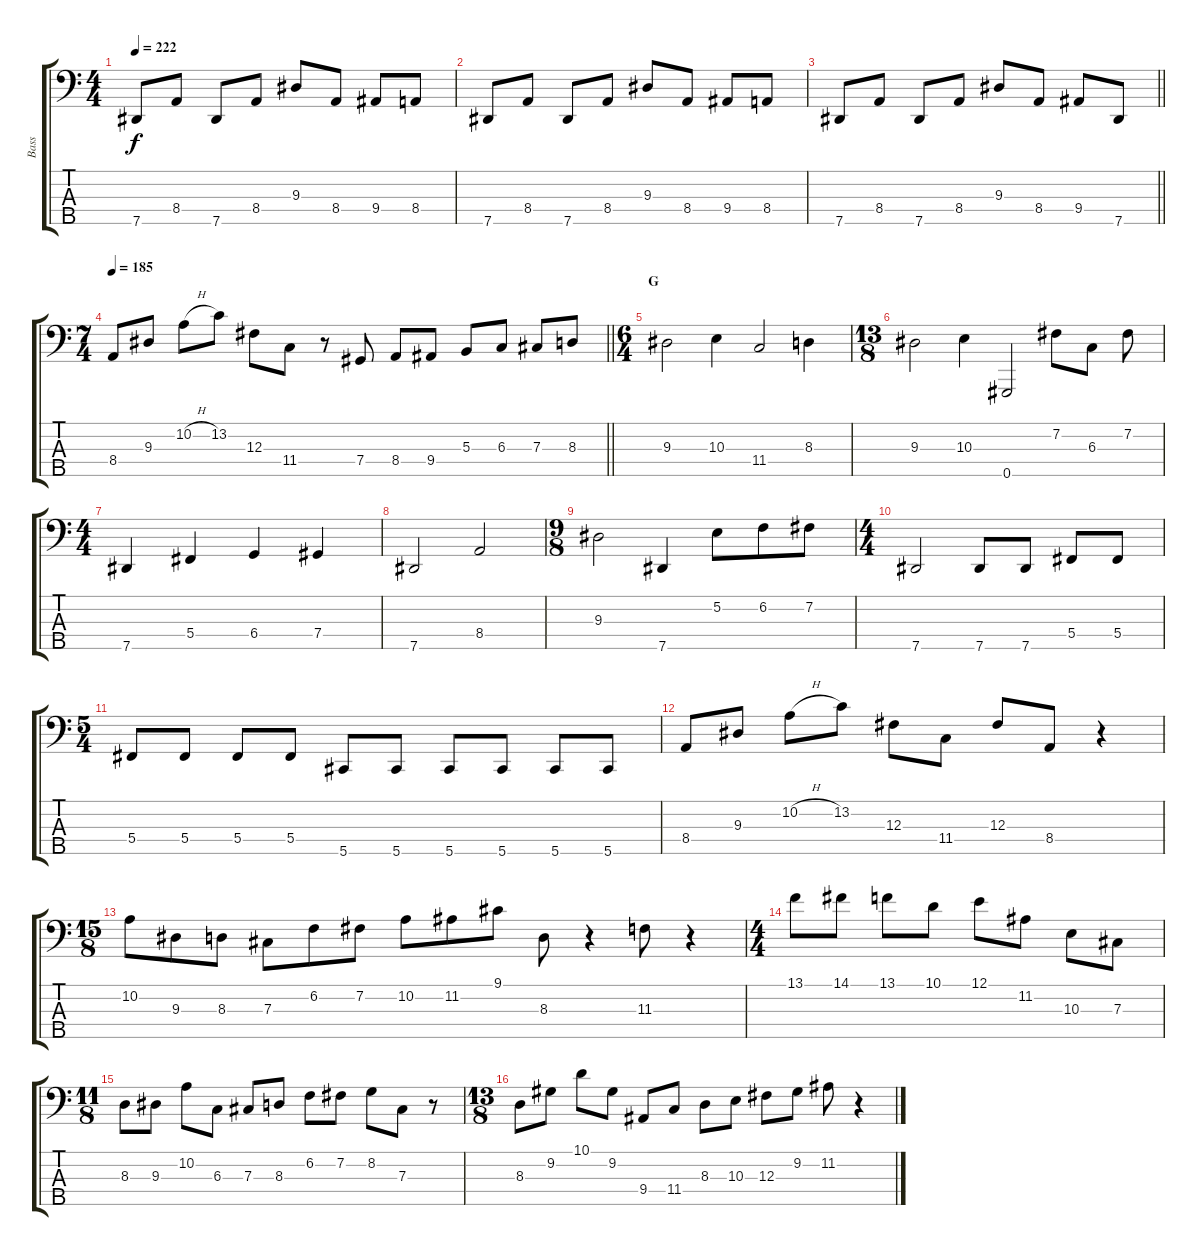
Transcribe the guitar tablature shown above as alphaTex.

\track ("Bass" "Bass") {instrument electricbassfinger}
\staff {score tabs}
\tuning (E2 B1 Gb1 Db1 Ab0) {hide}
\ts (4 4)
\tempo 222
\clef f4
\ks c
7.5.8{dy f} 8.4.8 7.5.8 8.4.8 9.3.8 8.4.8 9.4.8 8.4.8 |
7.5.8 8.4.8 7.5.8 8.4.8 9.3.8 8.4.8 9.4.8 8.4.8 |
\barLineRight lightlight
7.5.8 8.4.8 7.5.8 8.4.8 9.3.8 8.4.8 9.4.8 7.5.8 |
\ts (7 4)
\section ("" "")
\tempo 185
\barLineRight lightlight
8.4.8 9.3.8 10.2{h}.8 13.2.8 12.3.8 11.4.8 r.8 7.4.8 8.4.8 9.4.8 5.3.8 6.3.8 7.3.8 8.3.8 |
\ts (6 4)
\section ("" "G")
9.3.2 10.3.4 11.4.2 8.3.4 |
\ts (13 8)
9.3.2 10.3.4 0.5.2 7.2.8 6.3.8 7.2.8 |
\ts (4 4)
7.5.4 5.4.4 6.4.4 7.4.4 |
7.5.2 8.4.2 |
\ts (9 8)
9.3.2 7.5.4 5.2.8 6.2.8 7.2.8 |
\ts (4 4)
7.5.2 7.5.8 7.5.8 5.4.8 5.4.8 |
\ts (5 4)
5.4.8 5.4.8 5.4.8 5.4.8 5.5.8 5.5.8 5.5.8 5.5.8 5.5.8 5.5.8 |
8.4.8 9.3.8 10.2{h}.8 13.2.8 12.3.8 11.4.8 12.3.8 8.4.8 r.4 |
\ts (15 8)
10.2.8 9.3.8 8.3.8 7.3.8 6.2.8 7.2.8 10.2.8 11.2.8 9.1.8 8.3.8 r.4 11.3.8 r.4 |
\ts (4 4)
13.1.8 14.1.8 13.1.8 10.1.8 12.1.8 11.2.8 10.3.8 7.3.8 |
\ts (11 8)
8.3.8 9.3.8 10.2.8 6.3.8 7.3.8 8.3.8 6.2.8 7.2.8 8.2.8 7.3.8 r.8 |
\ts (13 8)
8.3.8 9.2.8 10.1.8 9.2.8 9.4.8 11.4.8 8.3.8 10.3.8 12.3.8 9.2.8 11.2.8 r.4
